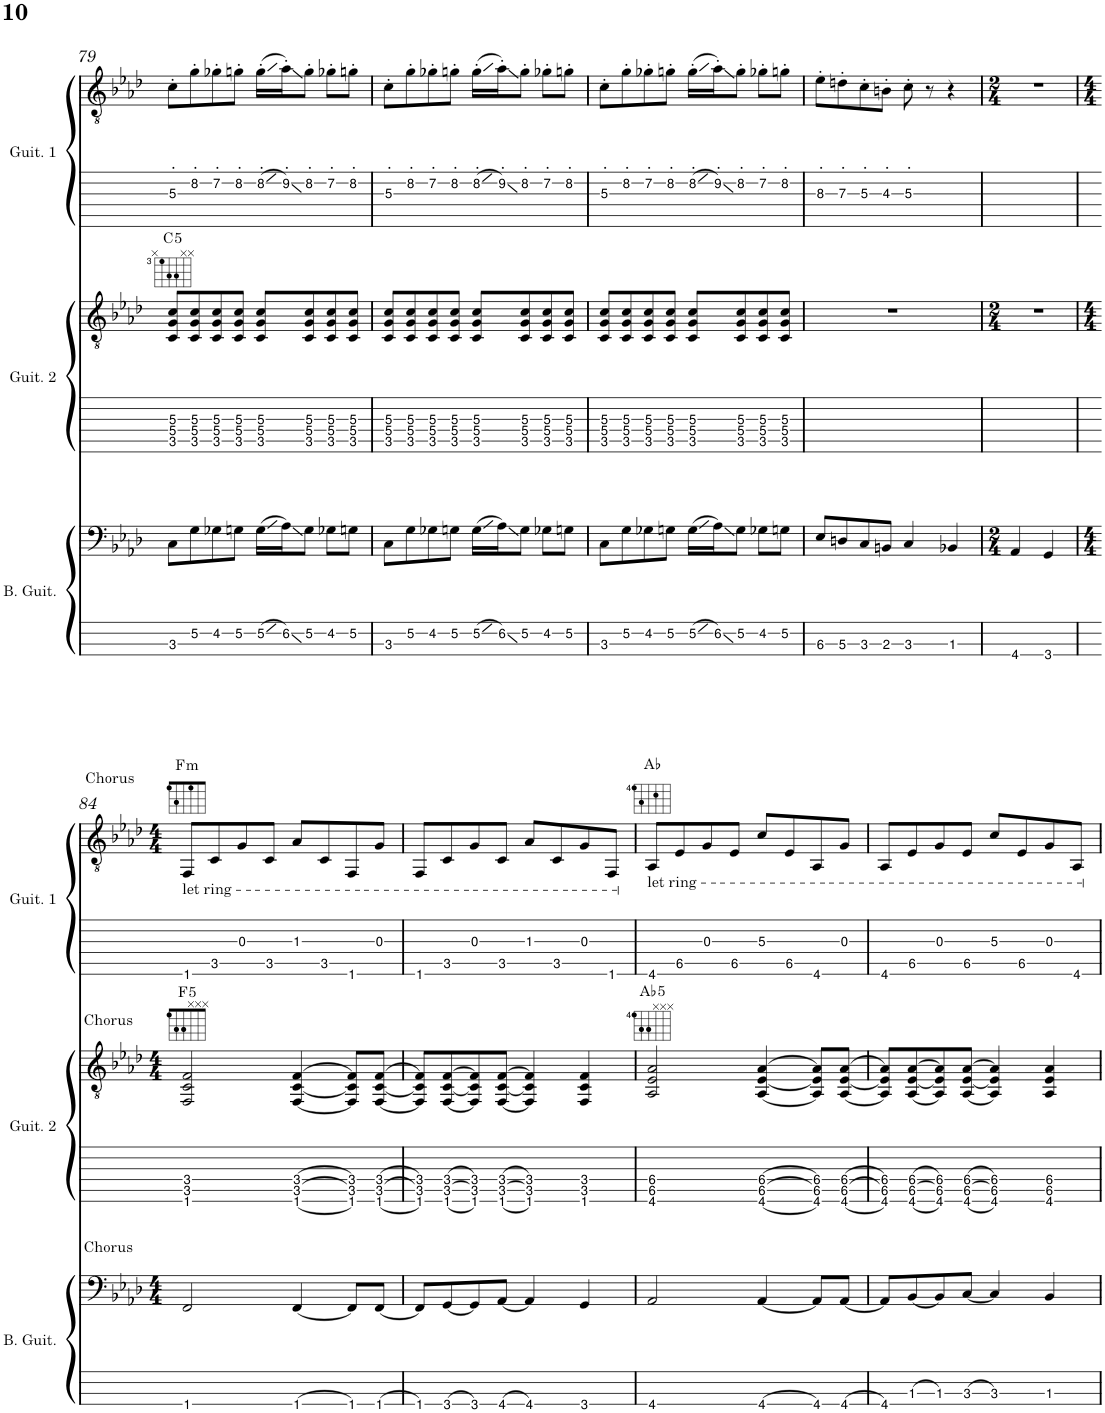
**kern	**kern	**kern	**kern	**harte	**kern	**kern	**harte
*part3	*part3	*part2	*part2	*part2	*part1	*part1	*part1
*staff6	*staff5	*staff4	*staff3	*	*staff2	*staff1	*
*I"Bass Guitar	*	*I"Guitar 2	*	*	*I"Guitar 1	*	*
*I'B. Guit.	*	*I'Guit. 2	*	*	*I'Guit. 1	*	*
!!LO:PB:g=z
*	*clefF4	*	*clefGv2	*	*	*clefGv2	*
*Trd7c12	*Trd7c12	*	*	*	*	*	*
*k[b-e-a-d-]	*k[b-e-a-d-]	*k[b-e-a-d-]	*k[b-e-a-d-]	*	*k[b-e-a-d-]	*k[b-e-a-d-]	*
*M4/4	*M4/4	*M4/4	*M4/4	*	*M4/4	*M4/4	*
=79	=79	=79	=79	=79	=79	=79	=79
!	!	!	!	!LO:H:kt=5	!	!	!
8CL	8C\L	8C\ 8G\ 8c\L	8C/ 8G/ 8c/L	C:(1,5)	8c'L	8c'\L	.
8GJ	8G\	8C\ 8G\ 8c\J	8C/ 8G/ 8c/	.	8g'J	8g'\	.
8G-XL	8G-X\	8C\ 8G\ 8c\L	8C/ 8G/ 8c/	.	8g-X'L	8g-X'\	.
8GnJ	8Gn\J	8C\ 8G\ 8c\J	8C/ 8G/ 8c/J	.	8gn'J	8gn'\J	.
16GLL	(16G\LL	8C\ 8G\ 8c\L	8C/ 8G/ 8c/L	.	16g'LL	(16g'\LL	.
16A-J	16A-\J)	.	.	.	16a-'J	16a-'\J)	.
8GJ	8G\J	8C\ 8G\ 8c\J	8C/ 8G/ 8c/	.	8g'J	8g'\J	.
8G-XL	8G-X\L	8C\ 8G\ 8c\L	8C/ 8G/ 8c/	.	8g-X'L	8g-X'\L	.
8GnJ	8Gn\J	8C\ 8G\ 8c\J	8C/ 8G/ 8c/J	.	8gn'J	8gn'\J	.
=80	=80	=80	=80	=80	=80	=80	=80
8CL	8C\L	8C\ 8G\ 8c\L	8C/ 8G/ 8c/L	.	8c'L	8c'\L	.
8GJ	8G\	8C\ 8G\ 8c\J	8C/ 8G/ 8c/	.	8g'J	8g'\	.
8G-XL	8G-X\	8C\ 8G\ 8c\L	8C/ 8G/ 8c/	.	8g-X'L	8g-X'\	.
8GnJ	8Gn\J	8C\ 8G\ 8c\J	8C/ 8G/ 8c/J	.	8gn'J	8gn'\J	.
16GLL	(16G\LL	8C\ 8G\ 8c\L	8C/ 8G/ 8c/L	.	16g'LL	(16g'\LL	.
16A-J	16A-\J)	.	.	.	16a-'J	16a-'\J)	.
8GJ	8G\J	8C\ 8G\ 8c\J	8C/ 8G/ 8c/	.	8g'J	8g'\J	.
8G-XL	8G-X\L	8C\ 8G\ 8c\L	8C/ 8G/ 8c/	.	8g-X'L	8g-X'\L	.
8GnJ	8Gn\J	8C\ 8G\ 8c\J	8C/ 8G/ 8c/J	.	8gn'J	8gn'\J	.
=81	=81	=81	=81	=81	=81	=81	=81
8CL	8C\L	8C\ 8G\ 8c\L	8C/ 8G/ 8c/L	.	8c'L	8c'\L	.
8GJ	8G\	8C\ 8G\ 8c\J	8C/ 8G/ 8c/	.	8g'J	8g'\	.
8G-XL	8G-X\	8C\ 8G\ 8c\L	8C/ 8G/ 8c/	.	8g-X'L	8g-X'\	.
8GnJ	8Gn\J	8C\ 8G\ 8c\J	8C/ 8G/ 8c/J	.	8gn'J	8gn'\J	.
16GLL	(16G\LL	8C\ 8G\ 8c\L	8C/ 8G/ 8c/L	.	16g'LL	(16g'\LL	.
16A-J	16A-\J)	.	.	.	16a-'J	16a-'\J)	.
8GJ	8G\J	8C\ 8G\ 8c\J	8C/ 8G/ 8c/	.	8g'J	8g'\J	.
8G-XL	8G-X\L	8C\ 8G\ 8c\L	8C/ 8G/ 8c/	.	8g-X'L	8g-X'\L	.
8GnJ	8Gn\J	8C\ 8G\ 8c\J	8C/ 8G/ 8c/J	.	8gn'J	8gn'\J	.
=82	=82	=82	=82	=82	=82	=82	=82
8E-L	8E-/L	1r	1r	.	8e-'L	8e-'\L	.
8DnJ	8Dn/	.	.	.	8d'J	8dn'\	.
8CL	8C/	.	.	.	8c'L	8c'\	.
8BBnJ	8BBn/J	.	.	.	8B'J	8Bn'\J	.
4C	4C/	.	.	.	8c'	8c'\	.
.	.	.	.	.	8r	8r	.
4BB-	4BB-X/	.	.	.	4r	4r	.
=83	=83	=83	=83	=83	=83	=83	=83
*M2/4	*M2/4	*M2/4	*M2/4	*	*M2/4	*M2/4	*
4AA-	4AA-/	2r	2r	.	2r	2r	.
4GG	4GG/	.	.	.	.	.	.
!!LO:LB:g=z
=84	=84	=84	=84	=84	=84	=84	=84
*M4/4	*M4/4	*M4/4	*M4/4	*	*M4/4	*M4/4	*
!	!	!	!	!	!	!LO:TX:a:t=Chorus	!
!	!	!	!	!	!	!LO:TX:b:t=let ring	!
!	!	!	!LO:TX:a:t=Chorus	!	!	!	!
!	!LO:TX:a:t=Chorus	!	!	!LO:H:kt=5	!	!	!LO:H:kt=m
2FF	2FF/	2FF 2C 2F	2FF/ 2C/ 2F/	F:(1,5)	8FFL	8FF/L	F:min
.	.	.	.	.	8CJ	8C/	.
.	.	.	.	.	8GL	8G/	.
.	.	.	.	.	8CJ	8C/J	.
[4FF	[4FF/	[4FF [4C [4F	[4FF/ [4C/ [4F/	.	8A-L	8A-/L	.
.	.	.	.	.	8CJ	8C/	.
8FFL]	8FF/L]	8FF]\ 8C]\ 8F]\L	8FF/] 8C/] 8F/]L	.	8FFL	8FF/	.
[8FFJ	[8FF/J	[8FF\ [8C\ [8F\J	[8FF/ [8C/ [8F/J	.	8GJ	8G/J	.
=85	=85	=85	=85	=85	=85	=85	=85
8FFL]	8FF/L]	8FF]\ 8C]\ 8F]\L	8FF/] 8C/] 8F/]L	.	8FFL	8FF/L	.
[8GGJ	[8GG/	[8FF\ [8C\ [8F\J	[8FF/ [8C/ [8F/	.	8CJ	8C/	.
8GGL]	8GG/]	8FF]\ 8C]\ 8F]\L	8FF/] 8C/] 8F/]	.	8GL	8G/	.
[8AA-J	[8AA-/J	[8FF\ [8C\ [8F\J	[8FF/ [8C/ [8F/J	.	8CJ	8C/J	.
4AA-]	4AA-/]	4FF] 4C] 4F]	4FF/] 4C/] 4F/]	.	8A-L	8A-/L	.
.	.	.	.	.	8CJ	8C/	.
4GG	4GG/	4FF 4C 4F	4FF/ 4C/ 4F/	.	8GL	8G/	.
.	.	.	.	.	8FFJ	8FF/J	.
=86	=86	=86	=86	=86	=86	=86	=86
!	!	!	!	!LO:H:kt=5	!	!LO:TX:b:t=let ring	!
2AA-	2AA-/	2AA- 2E- 2A-	2AA-/ 2E-/ 2A-/	Ab:(1,5)	8AA-L	8AA-/L	Ab:maj
.	.	.	.	.	8E-J	8E-/	.
.	.	.	.	.	8GL	8G/	.
.	.	.	.	.	8E-J	8E-/J	.
[4AA-	[4AA-/	[4AA- [4E- [4A-	[4AA-/ [4E-/ [4A-/	.	8cL	8c/L	.
.	.	.	.	.	8E-J	8E-/	.
8AA-L]	8AA-/L]	8AA-]\ 8E-]\ 8A-]\L	8AA-/] 8E-/] 8A-/]L	.	8AA-L	8AA-/	.
[8AA-J	[8AA-/J	[8AA-\ [8E-\ [8A-\J	[8AA-/ [8E-/ [8A-/J	.	8GJ	8G/J	.
=87	=87	=87	=87	=87	=87	=87	=87
8AA-L]	8AA-/L]	8AA-]\ 8E-]\ 8A-]\L	8AA-/] 8E-/] 8A-/]L	.	8AA-L	8AA-/L	.
[8BB-J	[8BB-/	[8AA-\ [8E-\ [8A-\J	[8AA-/ [8E-/ [8A-/	.	8E-J	8E-/	.
8BB-L]	8BB-/]	8AA-]\ 8E-]\ 8A-]\L	8AA-/] 8E-/] 8A-/]	.	8GL	8G/	.
[8CJ	[8C/J	[8AA-\ [8E-\ [8A-\J	[8AA-/ [8E-/ [8A-/J	.	8E-J	8E-/J	.
4C]	4C/]	4AA-] 4E-] 4A-]	4AA-/] 4E-/] 4A-/]	.	8cL	8c/L	.
.	.	.	.	.	8E-J	8E-/	.
4BB-	4BB-/	4AA- 4E- 4A-	4AA-/ 4E-/ 4A-/	.	8GL	8G/	.
.	.	.	.	.	8AA-J	8AA-/J	.
=	=	=	=	=	=	=	=
*-	*-	*-	*-	*-	*-	*-	*-
